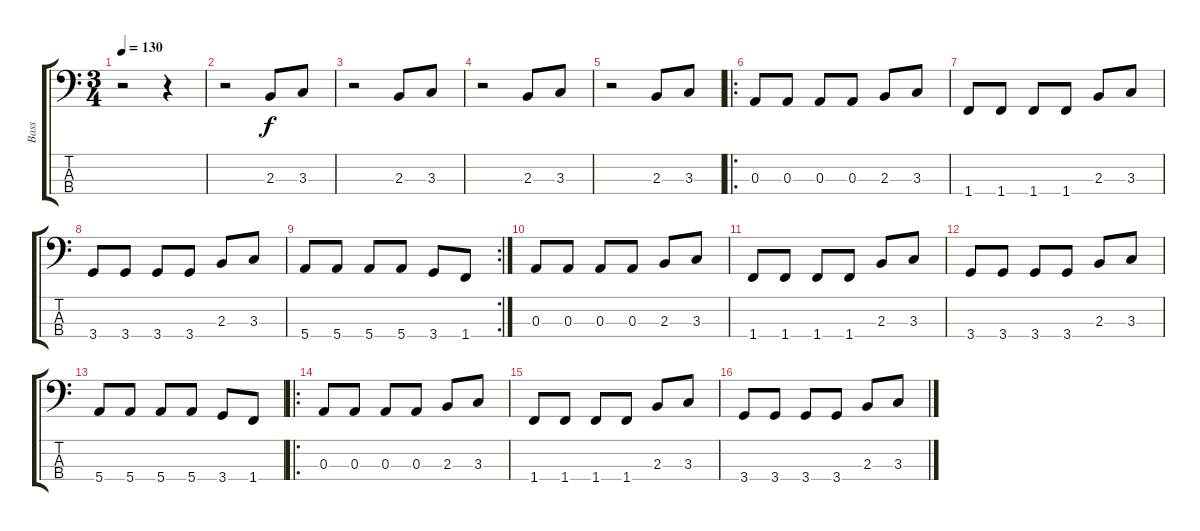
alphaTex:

\track ("Bass" "Bass") {instrument electricbasspick}
\staff {score tabs}
\tuning (G2 D2 A1 E1) {hide}
\ts (3 4)
\tempo 130
\clef f4
\ks c
r.2{dy f instrument electricbasspick} r.4 |
r.2 2.3.8 3.3.8 |
r.2 2.3.8 3.3.8 |
r.2 2.3.8 3.3.8 |
r.2 2.3.8 3.3.8 |
\ro
0.3.8 0.3.8 0.3.8 0.3.8 2.3.8 3.3.8 |
1.4.8 1.4.8 1.4.8 1.4.8 2.3.8 3.3.8 |
3.4.8 3.4.8 3.4.8 3.4.8 2.3.8 3.3.8 |
\rc 2
5.4.8 5.4.8 5.4.8 5.4.8 3.4.8 1.4.8 |
0.3.8 0.3.8 0.3.8 0.3.8 2.3.8 3.3.8 |
1.4.8 1.4.8 1.4.8 1.4.8 2.3.8 3.3.8 |
3.4.8 3.4.8 3.4.8 3.4.8 2.3.8 3.3.8 |
5.4.8 5.4.8 5.4.8 5.4.8 3.4.8 1.4.8 |
\ro
0.3.8 0.3.8 0.3.8 0.3.8 2.3.8 3.3.8 |
1.4.8 1.4.8 1.4.8 1.4.8 2.3.8 3.3.8 |
3.4.8 3.4.8 3.4.8 3.4.8 2.3.8 3.3.8
